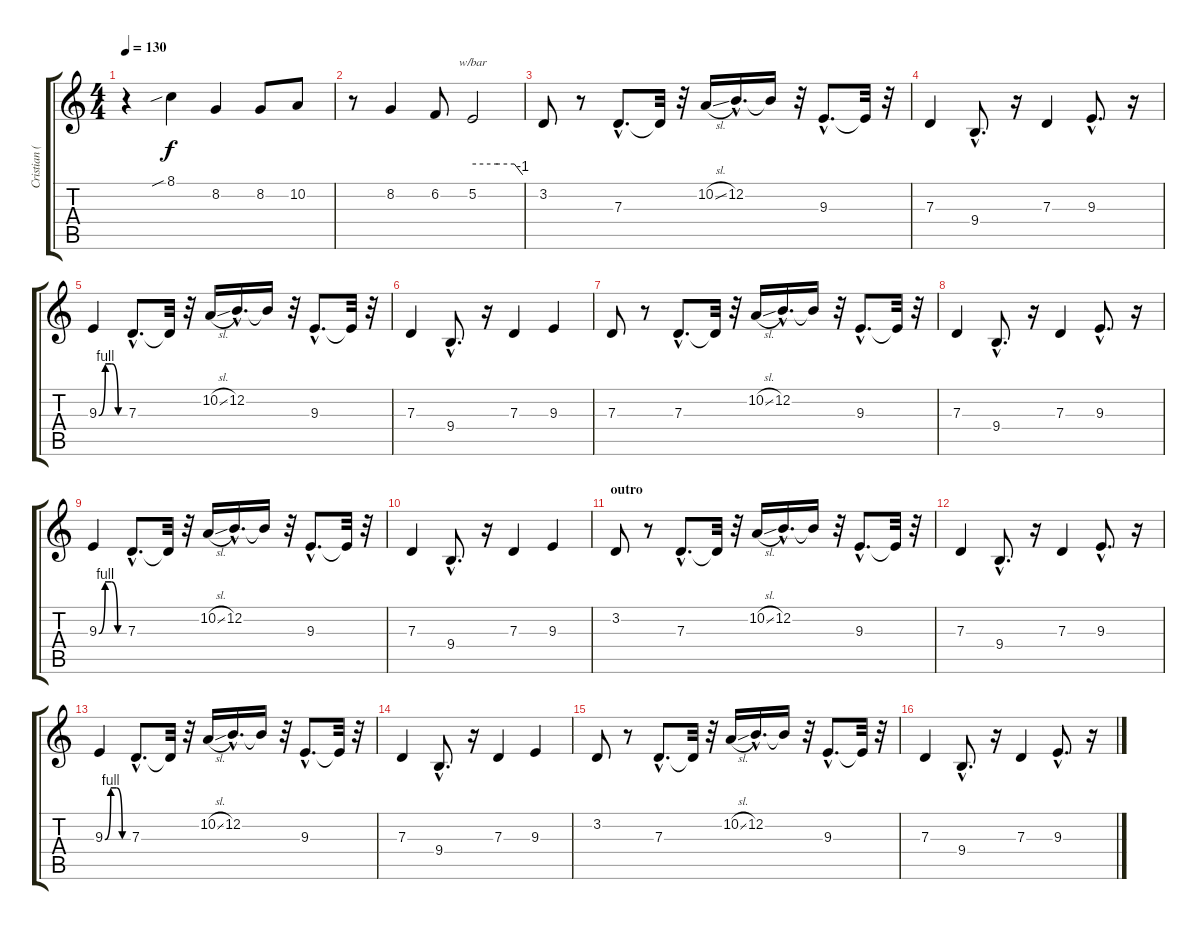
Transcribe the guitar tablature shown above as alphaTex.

\track ("Cristian (voz)" "Cristian (") {instrument lead6voice}
\staff {score tabs}
\tuning (E4 B3 G3 D3 A2 E2) {hide}
\ts (4 4)
\tempo 130
\clef g2
\ks c
r.4{dy f} 8.1{sib}.4 8.2.4 8.2.8 10.2.8 |
r.8 8.2.4 6.2.8 5.2.2{tbe (custom default 0 0 30 0 50 0 60 -4)} |
\section ("" "")
3.2.8 r.8{volume 13 balance 2} 7.3{hac}.8{d} 7.3{t}.32 r.32 10.2{sl}.16 12.2{hac}.16{d} 12.2{t}.16 r.32 9.3{hac}.8{d} 9.3{t}.32 r.32 |
7.3.4 9.4{hac}.8{d} r.16 7.3.4 9.3{hac}.8{d} r.16 |
9.3{be (custom 0 0 15 4 30 4 45 0 60 0)}.4 7.3{hac}.8{d} 7.3{t}.32 r.32 10.2{sl}.16 12.2{hac}.16{d} 12.2{t}.16 r.32 9.3{hac}.8{d} 9.3{t}.32 r.32 |
7.3.4 9.4{hac}.8{d} r.16 7.3.4 9.3.4 |
7.3.8 r.8 7.3{hac}.8{d} 7.3{t}.32 r.32 10.2{sl}.16 12.2{hac}.16{d} 12.2{t}.16 r.32 9.3{hac}.8{d} 9.3{t}.32 r.32 |
7.3.4 9.4{hac}.8{d} r.16 7.3.4 9.3{hac}.8{d} r.16 |
9.3{be (custom 0 0 15 4 30 4 45 0 60 0)}.4 7.3{hac}.8{d} 7.3{t}.32 r.32 10.2{sl}.16 12.2{hac}.16{d} 12.2{t}.16 r.32 9.3{hac}.8{d} 9.3{t}.32 r.32 |
7.3.4 9.4{hac}.8{d} r.16 7.3.4 9.3.4 |
\section ("" "outro")
3.2.8 r.8 7.3{hac}.8{d} 7.3{t}.32 r.32 10.2{sl}.16 12.2{hac}.16{d} 12.2{t}.16 r.32 9.3{hac}.8{d} 9.3{t}.32 r.32 |
7.3.4 9.4{hac}.8{d} r.16 7.3.4 9.3{hac}.8{d} r.16 |
9.3{be (custom 0 0 15 4 30 4 45 0 60 0)}.4 7.3{hac}.8{d} 7.3{t}.32 r.32 10.2{sl}.16 12.2{hac}.16{d} 12.2{t}.16 r.32 9.3{hac}.8{d} 9.3{t}.32 r.32 |
7.3.4 9.4{hac}.8{d} r.16 7.3.4 9.3.4 |
3.2.8 r.8 7.3{hac}.8{d} 7.3{t}.32 r.32 10.2{sl}.16 12.2{hac}.16{d} 12.2{t}.16 r.32 9.3{hac}.8{d} 9.3{t}.32 r.32 |
7.3.4 9.4{hac}.8{d} r.16 7.3.4 9.3{hac}.8{d} r.16
